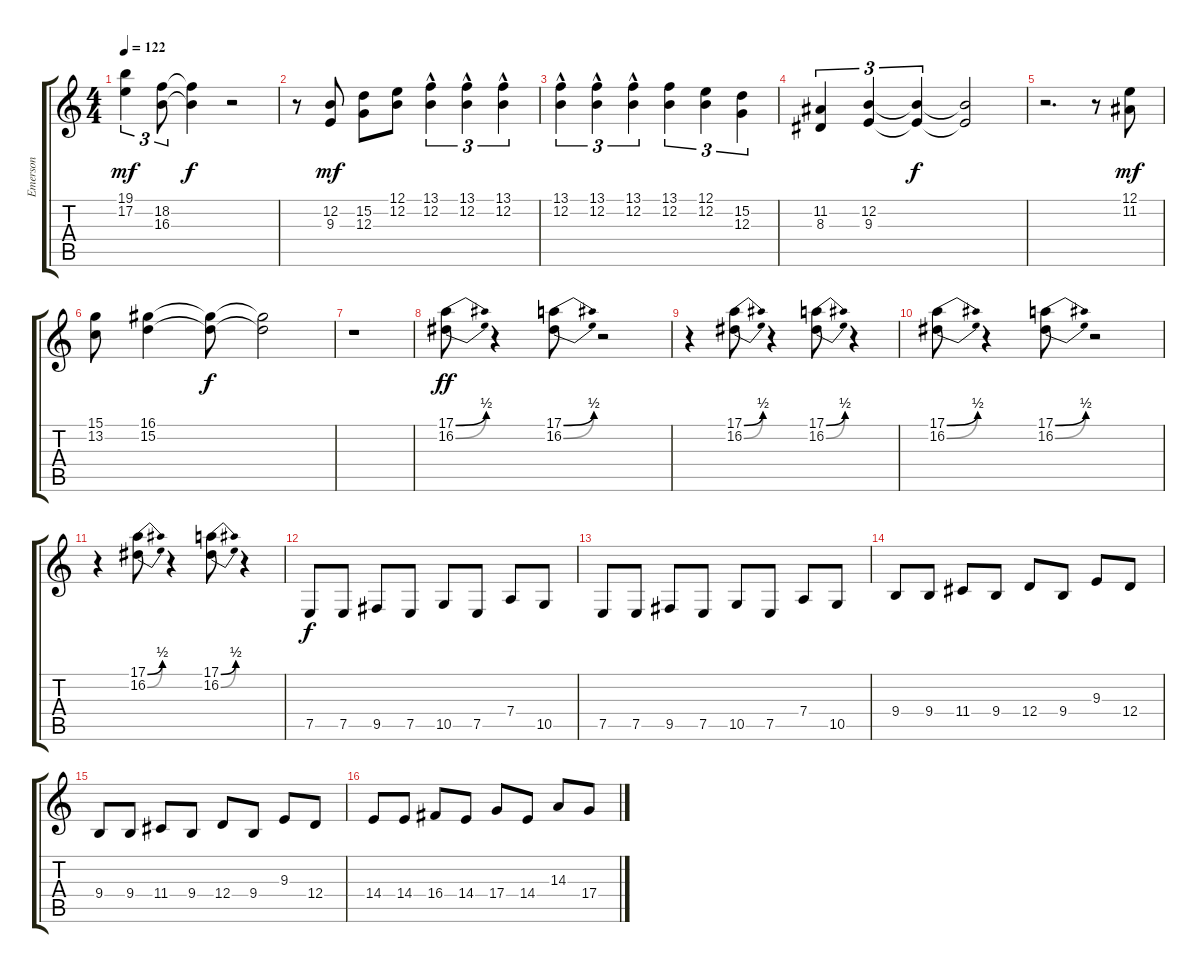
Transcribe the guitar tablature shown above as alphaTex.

\track ("Emerson" "Emerson") {instrument lead8bassandlead}
\staff {score tabs}
\tuning (E4 B3 G3 D3 A2 E2) {hide}
\ts (4 4)
\tempo 122
\clef g2
\ks c
(19.1 17.2).4{tu (3 2) dy mf} (18.2 16.3).8{tu (3 2)} (18.2{t} 16.3{t}).4{dy f} r.2 |
r.8 (12.2 9.3).8{dy mf} (15.2 12.3).8 (12.1 12.2).8 (13.1{hac} 12.2{hac}).4{tu (3 2)} (13.1{hac} 12.2{hac}).4{tu (3 2)} (13.1{hac} 12.2{hac}).4{tu (3 2)} |
(13.1{hac} 12.2{hac}).4{tu (3 2)} (13.1{hac} 12.2{hac}).4{tu (3 2)} (13.1{hac} 12.2{hac}).4{tu (3 2)} (13.1 12.2).4{tu (3 2)} (12.1 12.2).4{tu (3 2)} (15.2 12.3).4{tu (3 2)} |
(11.2 8.3).4{tu (3 2)} (12.2 9.3).4{tu (3 2)} (12.2{t} 9.3{t}).4{tu (3 2) dy f} (12.2{t} 9.3{t}).2 |
r.2{d} r.8 (12.1 11.2).8{dy mf} |
(15.1 13.2).8 (16.1 15.2).4 (16.1{t} 15.2{t}).8{dy f} (16.1{t} 15.2{t}).2 |
r.1 |
(17.1{be (bend 0 0 60 2)} 16.2{be (bend 0 0 60 2)}).8{dy ff} r.4 (17.1{be (bend 0 0 60 2)} 16.2{be (bend 0 0 60 2)}).8 r.2 |
r.4 (17.1{be (bend 0 0 60 2)} 16.2{be (bend 0 0 60 2)}).8 r.4 (17.1{be (bend 0 0 60 2)} 16.2{be (bend 0 0 60 2)}).8 r.4 |
(17.1{be (bend 0 0 60 2)} 16.2{be (bend 0 0 60 2)}).8 r.4 (17.1{be (bend 0 0 60 2)} 16.2{be (bend 0 0 60 2)}).8 r.2 |
r.4 (17.1{be (bend 0 0 60 2)} 16.2{be (bend 0 0 60 2)}).8 r.4 (17.1{be (bend 0 0 60 2)} 16.2{be (bend 0 0 60 2)}).8 r.4 |
7.5.8{dy f} 7.5.8 9.5.8 7.5.8 10.5.8 7.5.8 7.4.8 10.5.8 |
7.5.8 7.5.8 9.5.8 7.5.8 10.5.8 7.5.8 7.4.8 10.5.8 |
9.4.8 9.4.8 11.4.8 9.4.8 12.4.8 9.4.8 9.3.8 12.4.8 |
9.4.8 9.4.8 11.4.8 9.4.8 12.4.8 9.4.8 9.3.8 12.4.8 |
14.4.8 14.4.8 16.4.8 14.4.8 17.4.8 14.4.8 14.3.8 17.4.8
